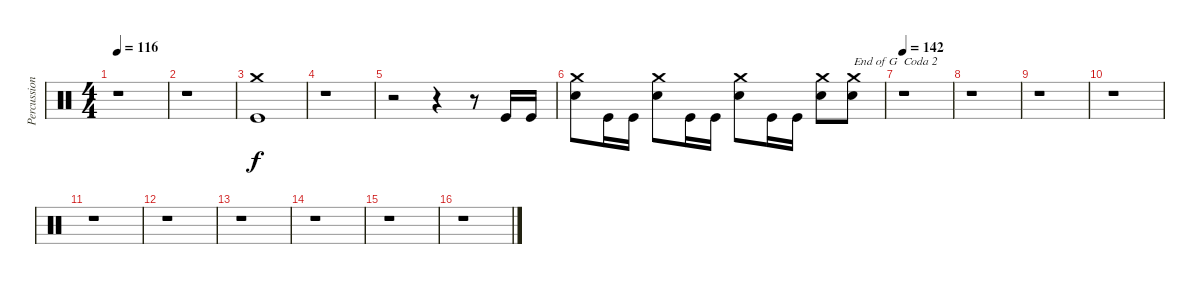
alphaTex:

\track ("Percussion" "Percussion") {instrument percussion}
\staff {score}
\articulation defaults
\ts (4 4)
\tempo 116
\clef neutral
\ks c
r.1{dy f} |
r.1 |
("Crash medium (hit)" "Kick (hit)").1 |
r.1 |
r.2 r.4 r.8 "Kick (hit)".16 "Kick (hit)".16 |
("Crash medium (hit)" "Snare (hit) 2").8 "Kick (hit)".16 "Kick (hit)".16 ("Crash medium (hit)" "Snare (hit) 2").8 "Kick (hit)".16 "Kick (hit)".16 ("Crash medium (hit)" "Snare (hit) 2").8 "Kick (hit)".16 "Kick (hit)".16 ("Crash medium (hit)" "Snare (hit) 2").8 ("Crash medium (hit)" "Snare (hit) 2").8{txt "End of G"} |
\tempo 142
r.1{txt "Coda 2"} |
r.1 |
r.1 |
r.1 |
r.1 |
r.1 |
r.1 |
r.1 |
r.1 |
r.1
